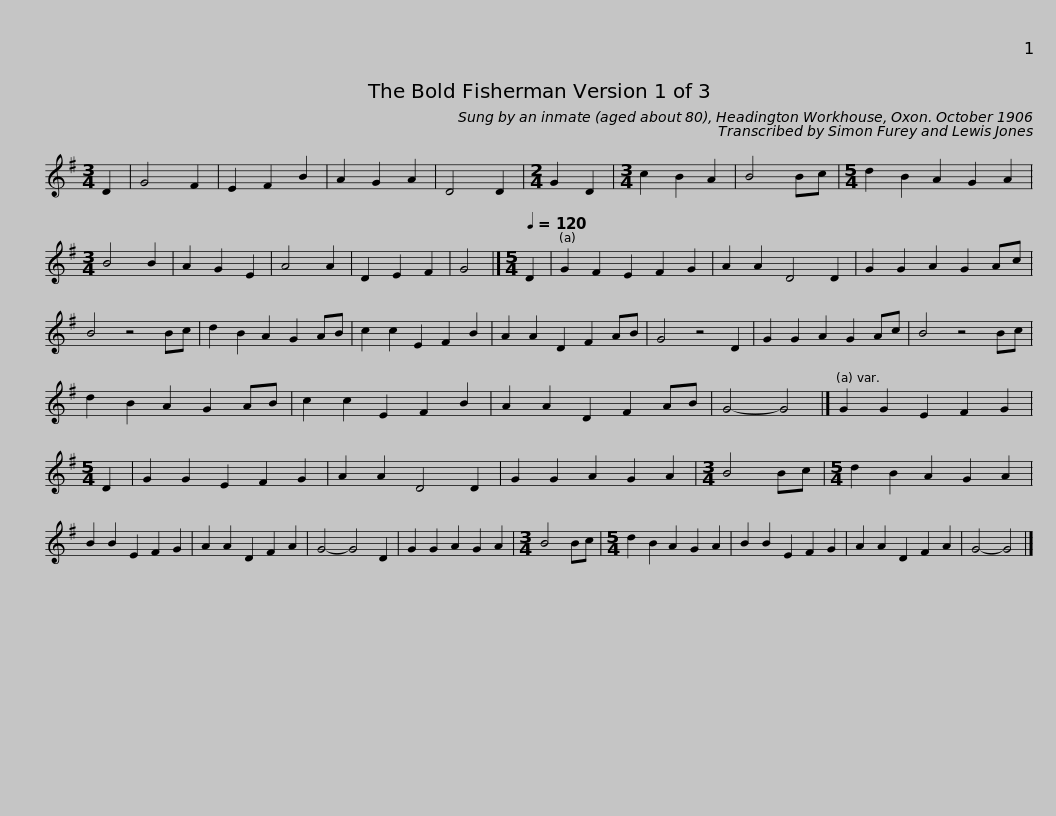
X:1
L:1/8
M:3/4
I:linebreak $
K:G
V:1 treble
V:1
 D2 | G4 F2 | E2 F2 B2 | A2 G2 A2 | D4 D2 | %5
[M:2/4] G2 D2 |[M:3/4] c2 B2 A2 |$ B4 Bc |[M:5/4] d2 B2 A2 G2 A2 |[M:3/4] B4 B2 | %10
 A2 G2 E2 | A4 A2 | D2 E2 F2 | G4 |][M:5/4][Q:1/4=120] D2 | %15
 G2 F2 E2 F2 G2 | A2 A2 D4 D2 | G2 G2 A2 G2 Ac |$ B4 z4 Bc |$ d2 B2 A2 G2 AB | %20
 c2 c2 E2 F2 B2 | A2 A2 D2 F2 AB | G4 z4 D2 | G2 G2 A2 G2 Ac |$ B4 z4 Bc | %25
 d2 B2 A2 G2 AB | c2 c2 E2 F2 B2 | A2 A2 D2 F2 AB | G4- G4 |]$ G2 G2 E2 F2 G2 | %30
[M:5/4] D2 | G2 G2 E2 F2 G2 | A2 A2 D4 D2 | G2 G2 A2 G2 A2 |[M:3/4] B4 Bc |$ %35
[M:5/4] d2 B2 A2 G2 A2 | B2 B2 E2 F2 G2 | A2 A2 D2 F2 A2 | G4- G4 D2 | G2 G2 A2 G2 A2 |$ %40
[M:3/4] B4 Bc |[M:5/4] d2 B2 A2 G2 A2 | B2 B2 E2 F2 G2 | A2 A2 D2 F2 A2 | G4- G4 |] %45
